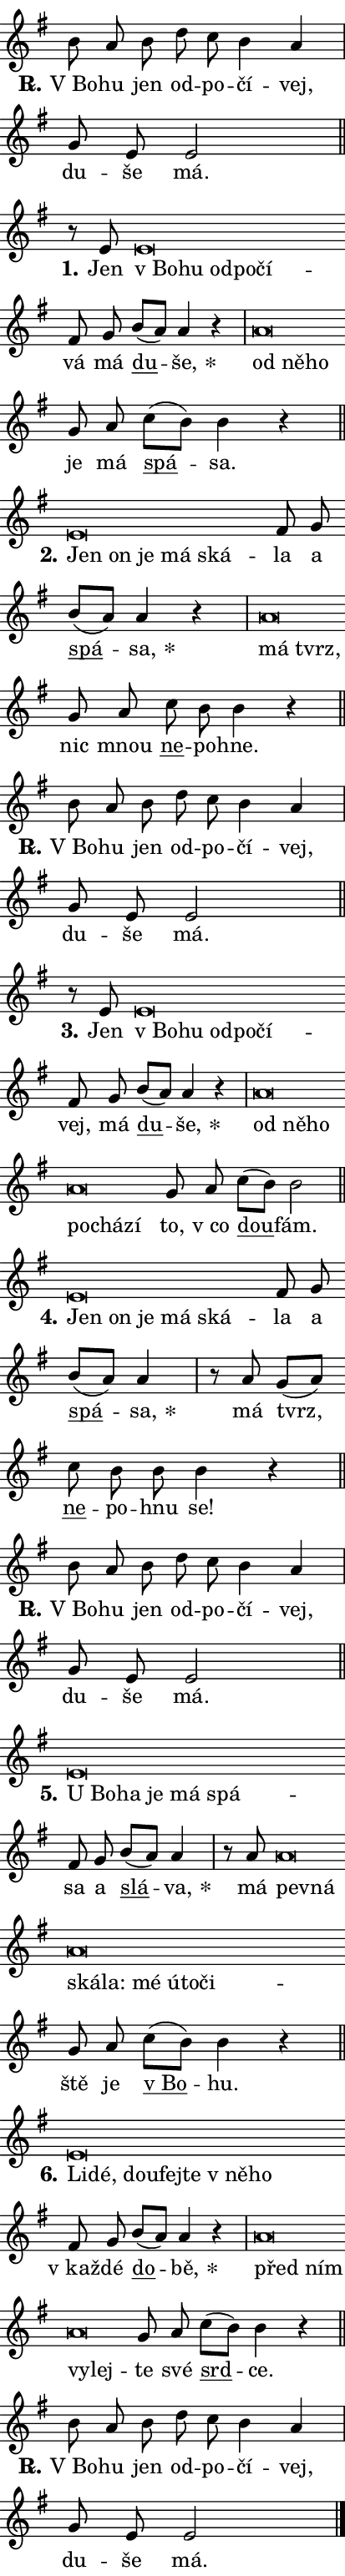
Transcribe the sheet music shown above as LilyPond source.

\version "2.22.1"
\header { tagline = "" }
\paper {
  indent = 0\cm
  top-margin = 0\cm
  right-margin = 0\cm
  bottom-margin = 0\cm
  left-margin = 0\cm
  paper-width = 7\cm
  page-breaking = #ly:one-page-breaking
  system-system-spacing.basic-distance = #11
  score-system-spacing.basic-distance = #11
  ragged-last = ##f
}


%% Author: Thomas Morley
%% https://lists.gnu.org/archive/html/lilypond-user/2020-05/msg00002.html
#(define (line-position grob)
"Returns position of @var[grob} in current system:
   @code{'start}, if at first time-step
   @code{'end}, if at last time-step
   @code{'middle} otherwise
"
  (let* ((col (ly:item-get-column grob))
         (ln (ly:grob-object col 'left-neighbor))
         (rn (ly:grob-object col 'right-neighbor))
         (col-to-check-left (if (ly:grob? ln) ln col))
         (col-to-check-right (if (ly:grob? rn) rn col))
         (break-dir-left
           (and
             (ly:grob-property col-to-check-left 'non-musical #f)
             (ly:item-break-dir col-to-check-left)))
         (break-dir-right
           (and
             (ly:grob-property col-to-check-right 'non-musical #f)
             (ly:item-break-dir col-to-check-right))))
        (cond ((eqv? 1 break-dir-left) 'start)
              ((eqv? -1 break-dir-right) 'end)
              (else 'middle))))

#(define (tranparent-at-line-position vctor)
  (lambda (grob)
  "Relying on @code{line-position} select the relevant enry from @var{vctor}.
Used to determine transparency,"
    (case (line-position grob)
      ((end) (not (vector-ref vctor 0)))
      ((middle) (not (vector-ref vctor 1)))
      ((start) (not (vector-ref vctor 2))))))

noteHeadBreakVisibility =
#(define-music-function (break-visibility)(vector?)
"Makes @code{NoteHead}s transparent relying on @var{break-visibility}"
#{
  \override NoteHead.transparent =
    #(tranparent-at-line-position break-visibility)
#})

#(define delete-ledgers-for-transparent-note-heads
  (lambda (grob)
    "Reads whether a @code{NoteHead} is transparent.
If so this @code{NoteHead} is removed from @code{'note-heads} from
@var{grob}, which is supposed to be @code{LedgerLineSpanner}.
As a result ledgers are not printed for this @code{NoteHead}"
    (let* ((nhds-array (ly:grob-object grob 'note-heads))
           (nhds-list
             (if (ly:grob-array? nhds-array)
                 (ly:grob-array->list nhds-array)
                 '()))
           ;; Relies on the transparent-property being done before
           ;; Staff.LedgerLineSpanner.after-line-breaking is executed.
           ;; This is fragile ...
           (to-keep
             (remove
               (lambda (nhd)
                 (ly:grob-property nhd 'transparent #f))
               nhds-list)))
      ;; TODO find a better method to iterate over grob-arrays, similiar
      ;; to filter/remove etc for lists
      ;; For now rebuilt from scratch
      (set! (ly:grob-object grob 'note-heads)  '())
      (for-each
        (lambda (nhd)
          (ly:pointer-group-interface::add-grob grob 'note-heads nhd))
        to-keep))))

hideNotes = {
  \noteHeadBreakVisibility #begin-of-line-visible
}
unHideNotes = {
  \noteHeadBreakVisibility #all-visible
}

% work-around for resetting accidentals
% https://lilypond.org/doc/v2.23/Documentation/notation/displaying-rhythms#unmetered-music
cadenzaMeasure = {
  \cadenzaOff
  \partial 1024 s1024
  \cadenzaOn
}

#(define-markup-command (accent layout props text) (markup?)
  "Underline accented syllable"
  (interpret-markup layout props
    #{\markup \override #'(offset . 4.3) \underline { #text }#}))

responsum = \markup \concat {
  "R" \hspace #-1.05 \path #0.1 #'((moveto 0 0.07) (lineto 0.9 0.8)) \hspace #0.05 "."
}

\layout {
    \context {
        \Staff
        \remove "Time_signature_engraver"
        \override LedgerLineSpanner.after-line-breaking = #delete-ledgers-for-transparent-note-heads
    }
    \context {
        \Voice {
            \override NoteHead.output-attributes = #'((class . "notehead"))
            \override Hairpin.height = #0.55
        }
    }
    \context {
        \Lyrics {
            \override StanzaNumber.output-attributes = #'((class . "stanzanumber"))
            \override LyricSpace.minimum-distance = #0.9
            \override LyricText.font-name = #"TeX Gyre Schola"
            \override LyricText.font-size = 1
            \override StanzaNumber.font-name = #"TeX Gyre Schola Bold"
            \override StanzaNumber.font-size = 1
        }
    }
}

% magnetic-lyrics.ily
%
%   written by
%     Jean Abou Samra <jean@abou-samra.fr>
%     Werner Lemberg <wl@gnu.org>
%
%   adapted by
%     Jiri Hon <jiri.hon@gmail.com>
%
% Version 2022-Apr-15

% https://www.mail-archive.com/lilypond-user@gnu.org/msg149350.html

#(define (Left_hyphen_pointer_engraver context)
   "Collect syllable-hyphen-syllable occurrences in lyrics and store
them in properties.  This engraver only looks to the left.  For
example, if the lyrics input is @code{foo -- bar}, it does the
following.

@itemize @bullet
@item
Set the @code{text} property of the @code{LyricHyphen} grob between
@q{foo} and @q{bar} to @code{foo}.

@item
Set the @code{left-hyphen} property of the @code{LyricText} grob with
text @q{foo} to the @code{LyricHyphen} grob between @q{foo} and
@q{bar}.
@end itemize

Use this auxiliary engraver in combination with the
@code{lyric-@/text::@/apply-@/magnetic-@/offset!} hook."
   (let ((hyphen #f)
         (text #f))
     (make-engraver
      (acknowledgers
       ((lyric-syllable-interface engraver grob source-engraver)
        (set! text grob)))
      (end-acknowledgers
       ((lyric-hyphen-interface engraver grob source-engraver)
        ;(when (not (grob::has-interface grob 'lyric-space-interface))
          (set! hyphen grob)));)
      ((stop-translation-timestep engraver)
       (when (and text hyphen)
         (ly:grob-set-object! text 'left-hyphen hyphen))
       (set! text #f)
       (set! hyphen #f)))))

#(define (lyric-text::apply-magnetic-offset! grob)
   "If the space between two syllables is less than the value in
property @code{LyricText@/.details@/.squash-threshold}, move the right
syllable to the left so that it gets concatenated with the left
syllable.

Use this function as a hook for
@code{LyricText@/.after-@/line-@/breaking} if the
@code{Left_@/hyphen_@/pointer_@/engraver} is active."
   (let ((hyphen (ly:grob-object grob 'left-hyphen #f)))
     (when hyphen
       (let ((left-text (ly:spanner-bound hyphen LEFT)))
         (when (grob::has-interface left-text 'lyric-syllable-interface)
           (let* ((common (ly:grob-common-refpoint grob left-text X))
                  (this-x-ext (ly:grob-extent grob common X))
                  (left-x-ext
                   (begin
                     ;; Trigger magnetism for left-text.
                     (ly:grob-property left-text 'after-line-breaking)
                     (ly:grob-extent left-text common X)))
                  ;; `delta` is the gap width between two syllables.
                  (delta (- (interval-start this-x-ext)
                            (interval-end left-x-ext)))
                  (details (ly:grob-property grob 'details))
                  (threshold (assoc-get 'squash-threshold details 0.2)))
             (when (< delta threshold)
               (let* (;; We have to manipulate the input text so that
                      ;; ligatures crossing syllable boundaries are not
                      ;; disabled.  For languages based on the Latin
                      ;; script this is essentially a beautification.
                      ;; However, for non-Western scripts it can be a
                      ;; necessity.
                      (lt (ly:grob-property left-text 'text))
                      (rt (ly:grob-property grob 'text))
                      (is-space (grob::has-interface hyphen 'lyric-space-interface))
                      (space (if is-space " " ""))
                      (space-markup (grob-interpret-markup grob " "))
                      (space-size (interval-length (ly:stencil-extent space-markup X)))
                      (extra-delta (if is-space space-size 0))
                      ;; Append new syllable.
                      (ltrt-space (if (and (string? lt) (string? rt))
                                (string-append lt space rt)
                                (make-concat-markup (list lt space rt))))
                      ;; Right-align `ltrt` to the right side.
                      (ltrt-space-markup (grob-interpret-markup
                               grob
                               (make-translate-markup
                                (cons (interval-length this-x-ext) 0)
                                (make-right-align-markup ltrt-space)))))
                 (begin
                   ;; Don't print `left-text`.
                   (ly:grob-set-property! left-text 'stencil #f)
                   ;; Set text and stencil (which holds all collected
                   ;; syllables so far) and shift it to the left.
                   (ly:grob-set-property! grob 'text ltrt-space)
                   (ly:grob-set-property! grob 'stencil ltrt-space-markup)
                   (ly:grob-translate-axis! grob (- (- delta extra-delta)) X))))))))))


#(define (lyric-hyphen::displace-bounds-first grob)
   ;; Make very sure this callback isn't triggered too early.
   (let ((left (ly:spanner-bound grob LEFT))
         (right (ly:spanner-bound grob RIGHT)))
     (ly:grob-property left 'after-line-breaking)
     (ly:grob-property right 'after-line-breaking)
     (ly:lyric-hyphen::print grob)))

squashThreshold = #0.4

\layout {
  \context {
    \Lyrics
    \consists #Left_hyphen_pointer_engraver
    \override LyricText.after-line-breaking =
      #lyric-text::apply-magnetic-offset!
    \override LyricHyphen.stencil = #lyric-hyphen::displace-bounds-first
    \override LyricText.details.squash-threshold = \squashThreshold
    \override LyricHyphen.minimum-distance = 0
    \override LyricHyphen.minimum-length = \squashThreshold
  }
}

squash = \override LyricText.details.squash-threshold = 9999
unSquash = \override LyricText.details.squash-threshold = \squashThreshold

left = \override LyricText.self-alignment-X = #LEFT
unLeft = \revert LyricText.self-alignment-X

starOffset = #(lambda (grob) 
                (let ((x_offset (ly:self-alignment-interface::aligned-on-x-parent grob)))
                  (if (= x_offset 0) 0 (+ x_offset 1.2))))

star = #(define-music-function (syllable)(string?)
"Append star separator at the end of a syllable"
#{
  \once \override LyricText.X-offset = #starOffset
  \lyricmode { \markup {
    #syllable
    \override #'((font-name . "TeX Gyre Schola Bold")) \hspace #0.2 \lower #0.65 \larger "*"
  } }
#})

starAccent = #(define-music-function (syllable)(string?)
"Append star separator at the end of a syllable and make accent"
#{
  \once \override LyricText.X-offset = #starOffset
  \lyricmode { \markup {
    \accent #syllable
    \override #'((font-name . "TeX Gyre Schola Bold")) \hspace #0.2 \lower #0.65 \larger "*"
  } }
#})

breath = #(define-music-function (syllable)(string?)
"Append breathing indicator at the end of a syllable"
#{
  \lyricmode { \markup { #syllable "+" } }
#})

optionalBreath = #(define-music-function (syllable)(string?)
"Append optional breathing indicator at the end of a syllable"
#{
  \lyricmode { \markup { #syllable "(+)" } }
#})


\score {
    <<
        \new Voice = "melody" { \cadenzaOn \key g \major \relative { b'8 a b d c b4 a \cadenzaMeasure \bar "|" g8 e e2 \cadenzaMeasure \bar "||" \break }
\relative { r8 e'8 e\breve*1/16 \hideNotes \breve*1/16 \bar "" \breve*1/16 \bar "" \breve*1/16 \breve*1/16 \bar "" \unHideNotes fis8 g \bar "" b[( a)] a4 r \cadenzaMeasure \bar "|" a\breve*1/16 \hideNotes \breve*1/16 \breve*1/16 \bar "" \unHideNotes g8 a \bar "" c[( b)] b4 r \cadenzaMeasure \bar "||" \break }
\relative { e'\breve*1/16 \hideNotes \breve*1/16 \bar "" \breve*1/16 \bar "" \breve*1/16 \breve*1/16 \bar "" \unHideNotes fis8 g \bar "" b[( a)] a4 r \cadenzaMeasure \bar "|" a\breve*1/16 \hideNotes \breve*1/16 \bar "" \unHideNotes g8 a \bar "" c b b4 r \cadenzaMeasure \bar "||" \break }
\relative { b'8 a b d c b4 a \cadenzaMeasure \bar "|" g8 e e2 \cadenzaMeasure \bar "||" \break }
\relative { r8 e'8 e\breve*1/16 \hideNotes \breve*1/16 \bar "" \breve*1/16 \bar "" \breve*1/16 \breve*1/16 \bar "" \unHideNotes fis8 g \bar "" b[( a)] a4 r \cadenzaMeasure \bar "|" a\breve*1/16 \hideNotes \breve*1/16 \bar "" \breve*1/16 \bar "" \breve*1/16 \bar "" \breve*1/16 \breve*1/16 \bar "" \unHideNotes g8 a \bar "" c[( b)] b2 \cadenzaMeasure \bar "||" \break }
\relative { e'\breve*1/16 \hideNotes \breve*1/16 \bar "" \breve*1/16 \bar "" \breve*1/16 \breve*1/16 \bar "" \unHideNotes fis8 g \bar "" b[( a)] a4 \cadenzaMeasure \bar "|" r8 a8 g8[( a)] \bar "" c b b b4 r \cadenzaMeasure \bar "||" \break }
\relative { b'8 a b d c b4 a \cadenzaMeasure \bar "|" g8 e e2 \cadenzaMeasure \bar "||" \break }
\relative { e'\breve*1/16 \hideNotes \breve*1/16 \bar "" \breve*1/16 \bar "" \breve*1/16 \bar "" \breve*1/16 \breve*1/16 \bar "" \unHideNotes fis8 g \bar "" b[( a)] a4 \cadenzaMeasure \bar "|" r8 a8 a\breve*1/16 \hideNotes \breve*1/16 \bar "" \breve*1/16 \bar "" \breve*1/16 \bar "" \breve*1/16 \bar "" \breve*1/16 \bar "" \breve*1/16 \breve*1/16 \bar "" \unHideNotes g8 a \bar "" c[( b)] b4 r \cadenzaMeasure \bar "||" \break }
\relative { e'\breve*1/16 \hideNotes \breve*1/16 \bar "" \breve*1/16 \bar "" \breve*1/16 \bar "" \breve*1/16 \bar "" \breve*1/16 \breve*1/16 \bar "" \unHideNotes fis8 g \bar "" b[( a)] a4 r \cadenzaMeasure \bar "|" a\breve*1/16 \hideNotes \breve*1/16 \bar "" \breve*1/16 \breve*1/16 \bar "" \unHideNotes g8 a \bar "" c[( b)] b4 r \cadenzaMeasure \bar "||" \break }
\relative { b'8 a b d c b4 a \cadenzaMeasure \bar "|" g8 e e2 \cadenzaMeasure \bar "||" \break } \bar "|." }
        \new Lyrics \lyricsto "melody" { \lyricmode { \set stanza = \responsum
"V Bo" -- hu jen od -- po -- čí -- vej, du -- še má.
\set stanza = "1."
Jen \left "v Bo" -- \squash hu od -- po -- čí -- \unLeft \unSquash vá má \markup \accent du -- \star še, \left od \squash ně -- ho \unLeft \unSquash je má \markup \accent spá -- sa.
\set stanza = "2."
\left Jen \squash on je má ská -- \unLeft \unSquash la a \markup \accent spá -- \star sa, \left má \squash tvrz, \unLeft \unSquash nic mnou \markup \accent ne -- po -- hne.
\set stanza = \responsum
"V Bo" -- hu jen od -- po -- čí -- vej, du -- še má.
\set stanza = "3."
Jen \left "v Bo" -- \squash hu od -- po -- čí -- \unLeft \unSquash vej, má \markup \accent du -- \star še, \left od \squash ně -- ho po -- chá -- zí \unLeft \unSquash to, "v co" \markup \accent dou -- fám.
\set stanza = "4."
\left Jen \squash on je má ská -- \unLeft \unSquash la a \markup \accent spá -- \star sa, má tvrz, \markup \accent ne -- po -- hnu se!
\set stanza = \responsum
"V Bo" -- hu jen od -- po -- čí -- vej, du -- še má.
\set stanza = "5."
\left U \squash Bo -- ha je má spá -- \unLeft \unSquash sa a \markup \accent slá -- \star va, má \left pev -- \squash ná ská -- la: mé ú -- to -- či -- \unLeft \unSquash ště je \markup \accent "v Bo" -- hu.
\set stanza = "6."
\left Li -- \squash dé, dou -- fej -- te "v ně" -- ho \unLeft \unSquash "v kaž" -- dé \markup \accent do -- \star bě, \left před \squash ním vy -- lej -- \unLeft \unSquash te své \markup \accent srd -- ce.
\set stanza = \responsum
"V Bo" -- hu jen od -- po -- čí -- vej, du -- še má. } }
    >>
    \layout {}
}
